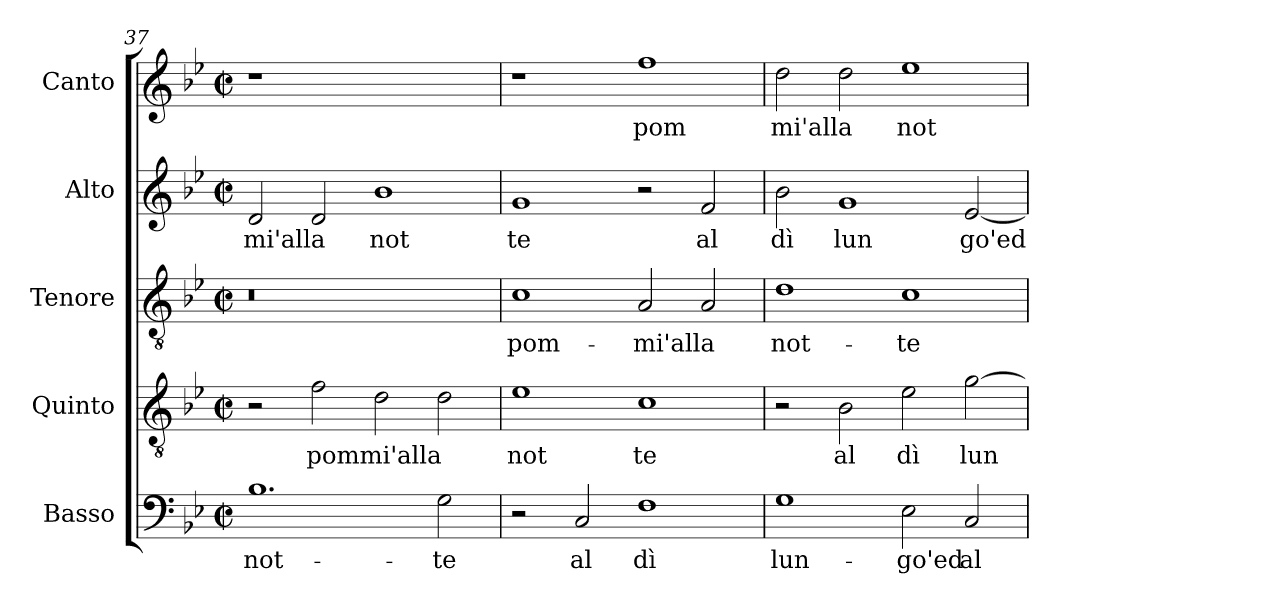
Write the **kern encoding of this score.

**kern	**text	**kern	**text	**kern	**text	**kern	**text	**kern	**text
*part5	*part5	*part4	*part4	*part3	*part3	*part2	*part2	*part1	*part1
*staff5	*staff5	*staff4	*staff4	*staff3	*staff3	*staff2	*staff2	*staff1	*staff1
*I"Basso	*	*I"Quinto	*	*I"Tenore	*	*I"Alto	*	*I"Canto	*
*clefF4	*	*clefGv2	*	*clefGv2	*	*clefG2	*	*clefG2	*
*k[b-e-]	*	*k[b-e-]	*	*k[b-e-]	*	*k[b-e-]	*	*k[b-e-]	*
*B-:	*	*B-:	*	*B-:	*	*B-:	*	*B-:	*
*M2/2	*	*M2/2	*	*M2/2	*	*M2/2	*	*M2/2	*
*met(c|)	*	*met(c|)	*	*met(c|)	*	*met(c|)	*	*met(c|)	*
=37	=37	=37	=37	=37	=37	=37	=37	=37	=37
!	!LO:LY:b	!	!	!	!	!	!LO:LY:b:cj	!	!
1.B-	not-	2r	.	0r	.	2d/	mi'alla	1r	.
!	!	!	!LO:LY:b:cj	!	!	!	!LO:LY:b:cj	!	!
.	.	2f\	pommi'alla	.	.	2d/	.	.	.
!	!	!	!LO:LY:b:cj	!	!	!	!LO:LY:b:cj	!	!
.	.	2d\	.	.	.	1b-	not	1ryy	.
!	!LO:LY:b	!	!LO:LY:b:cj	!	!	!	!	!	!
2G\	-te	2d\	.	.	.	.	.	.	.
=38	=38	=38	=38	=38	=38	=38	=38	=38	=38
!	!	!	!LO:LY:b:cj	!	!LO:LY:b:cj	!	!LO:LY:b:cj	!	!
2r	.	1e-	not	1c	pom-	1g	te	1r	.
!	!LO:LY:b	!	!	!	!	!	!	!	!
2C/	al	.	.	.	.	.	.	.	.
!	!LO:LY:b	!	!LO:LY:b:cj	!	!LO:LY:b:cj	!	!	!	!LO:LY:b
1F	dì	1c	te	2A/	-mi'alla	2r	.	1ff	pom
!	!	!	!	!	!LO:LY:b:cj	!	!LO:LY:b:cj	!	!
.	.	.	.	2A/	.	2f/	al	.	.
=39	=39	=39	=39	=39	=39	=39	=39	=39	=39
!	!LO:LY:b	!	!	!	!LO:LY:b:cj	!	!LO:LY:b:cj	!	!LO:LY:b
1G	lun-	2r	.	1d	not-	2b-\	dì	2dd\	mi'alla
!	!	!	!LO:LY:b:cj	!	!	!	!LO:LY:b:cj	!	!LO:LY:b
.	.	2B-\	al	.	.	1g	lun	2dd\	.
!	!LO:LY:b	!	!LO:LY:b:cj	!	!LO:LY:b:cj	!	!	!	!LO:LY:b
2E-\	-go'ed	2e-\	dì	1c	-te	.	.	1ee-	not
!	!LO:LY:b	!	!LO:LY:b:cj	!	!	!	!LO:LY:b:cj	!	!
2C/	al	[>2g\	lun	.	.	[<2e-/	go'ed	.	.
=	=	=	=	=	=	=	=	=	=
*-	*-	*-	*-	*-	*-	*-	*-	*-	*-
